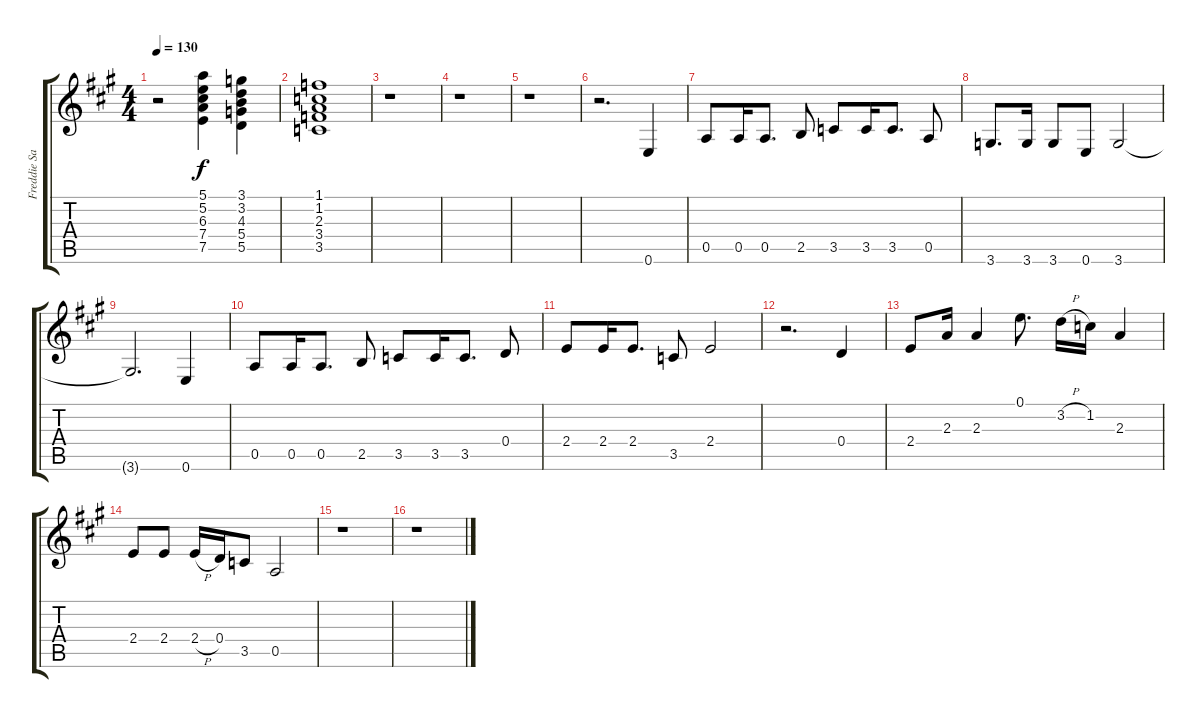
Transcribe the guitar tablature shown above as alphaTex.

\track ("Freddie Salem Guitar II" "Freddie Sa") {instrument electricguitarclean}
\staff {score tabs}
\tuning (E4 B3 G3 D3 A2 E2) {hide}
\ts (4 4)
\tempo 130
\clef g2
\ks f#minor
r.2{dy f} (5.1 5.2 6.3 7.4 7.5).4{volume 10} (3.1 3.2 4.3 5.4 5.5).4 |
(1.1 1.2 2.3 3.4 3.5).1 |
r.1 |
r.1 |
r.1 |
r.2{d} 0.6.4{volume 16 balance 8 instrument electricguitarclean} |
0.5.8 0.5.16 0.5.8{d} 2.5.8 3.5.8 3.5.16 3.5.8{d} 0.5.8 |
3.6.8{d} 3.6.16 3.6.8 0.6.8 3.6.2 |
3.6{t}.2{d} 0.6.4 |
0.5.8 0.5.16 0.5.8{d} 2.5.8 3.5.8 3.5.16 3.5.8{d} 0.4.8 |
2.4.8 2.4.16 2.4.8{d} 3.5.8 2.4.2 |
r.2{d} 0.4.4 |
2.4.8 2.3.16 2.3.4 0.1.8{d} 3.2{h}.16 1.2.16 2.3.4 |
2.4.8 2.4.8 2.4{h}.16 0.4.16 3.5.8 0.5.2 |
r.1 |
r.1
